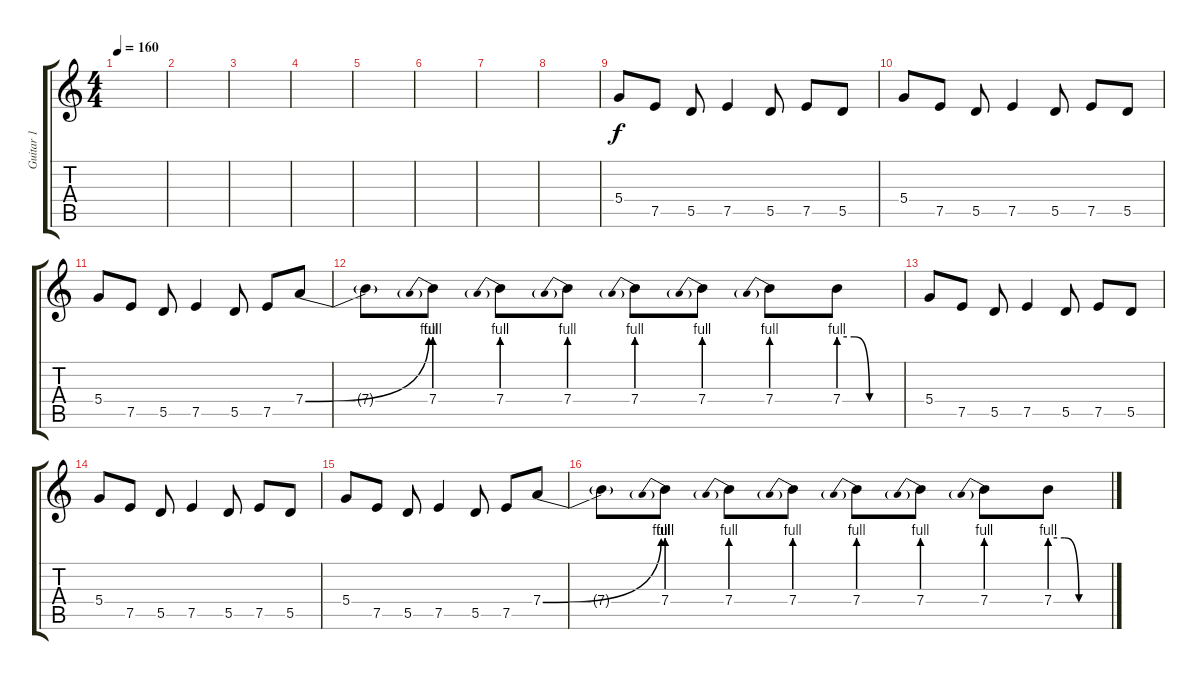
\track ("Guitar 1" "Guitar 1") {instrument distortionguitar}
\staff {score tabs}
\tuning (E4 B3 G3 D3 A2 E2) {hide}
\ts (4 4)
\tempo 160
\clef g2
\ks c
|
|
|
|
|
|
|
|
5.4.8 7.5.8 5.5.8 7.5.4 5.5.8 7.5.8 5.5.8 |
5.4.8 7.5.8 5.5.8 7.5.4 5.5.8 7.5.8 5.5.8 |
5.4.8 7.5.8 5.5.8 7.5.4 5.5.8 7.5.8 7.4{be (bend 0 0 60 4)}.8 |
7.4{t}.8 7.4{be (prebend 0 4 60 4)}.8 7.4{be (prebend 0 4 60 4)}.8 7.4{be (prebend 0 4 60 4)}.8 7.4{be (prebend 0 4 60 4)}.8 7.4{be (prebend 0 4 60 4)}.8 7.4{be (prebend 0 4 60 4)}.8 7.4{be (custom 0 4 15 4 30 0 60 0)}.8 |
5.4.8 7.5.8 5.5.8 7.5.4 5.5.8 7.5.8 5.5.8 |
5.4.8 7.5.8 5.5.8 7.5.4 5.5.8 7.5.8 5.5.8 |
5.4.8 7.5.8 5.5.8 7.5.4 5.5.8 7.5.8 7.4{be (bend 0 0 60 4)}.8 |
7.4{t}.8 7.4{be (prebend 0 4 60 4)}.8 7.4{be (prebend 0 4 60 4)}.8 7.4{be (prebend 0 4 60 4)}.8 7.4{be (prebend 0 4 60 4)}.8 7.4{be (prebend 0 4 60 4)}.8 7.4{be (prebend 0 4 60 4)}.8 7.4{be (custom 0 4 15 4 30 0 60 0)}.8
